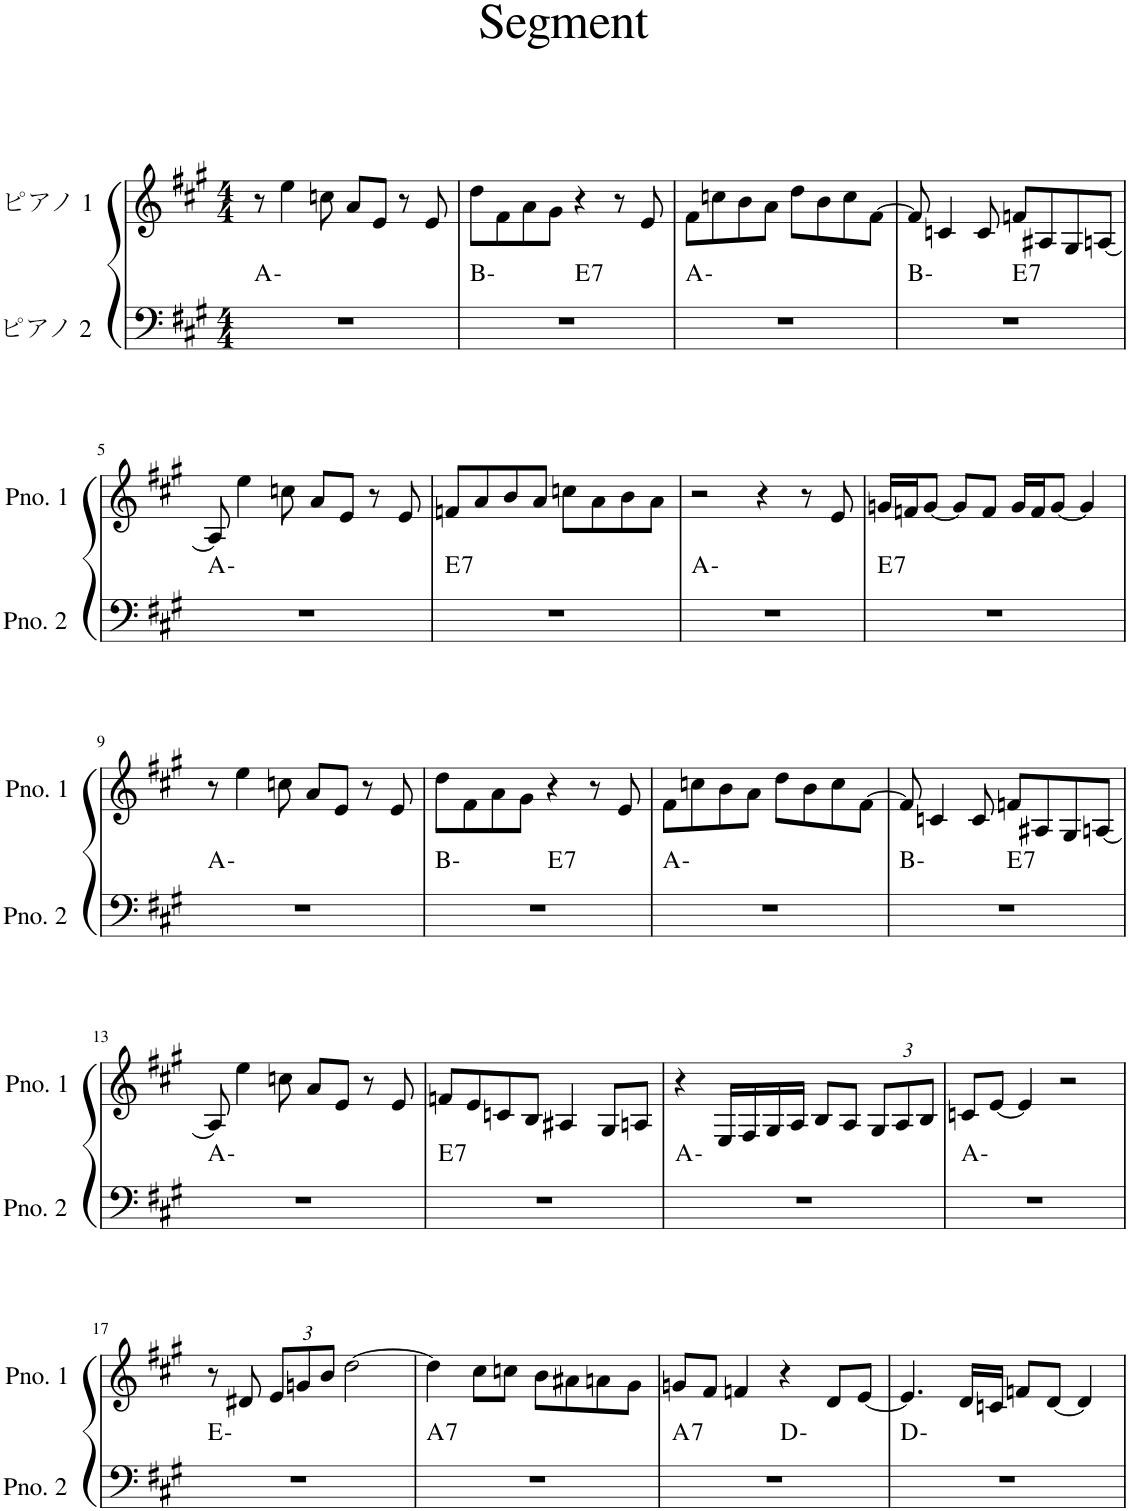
**kern	**harte	**kern
*part2	*part2	*part1
*staff2	*	*staff1
*I"ピアノ 2	*	*I"ピアノ 1
*clefF4	*	*clefG2
*k[f#c#g#]	*	*k[f#c#g#]
*M4/4	*	*M4/4
=1	=1	=1
1r	A:min	8r
.	.	4ee\
.	.	8ccn\
.	.	8a/L
.	.	8e/J
.	.	8r
.	.	8e/
=2	=2	=2
*^	*	*
1r	2ryy	B:min	8dd\L
.	.	.	8f#\
.	.	.	8a\
.	.	.	8g#\J
!	!	!LO:H:kt=7	!
.	2ryy	E:7	4r
.	.	.	8r
.	.	.	8e/
*v	*v	*	*
=3	=3	=3
1r	A:min	8f#\L
.	.	8ccn\
.	.	8b\
.	.	8a\J
.	.	8dd\L
.	.	8b\
.	.	8cc\
.	.	[8f#\J
=4	=4	=4
*^	*	*
1r	2ryy	B:min	8f#/]
.	.	.	4cn/
.	.	.	8c/
!	!	!LO:H:kt=7	!
.	2ryy	E:7	8fn/L
.	.	.	8A#X/
.	.	.	8G#/
.	.	.	[8An/J
*v	*v	*	*
!!LO:LB:g=z
=5	=5	=5
1r	A:min	8A/]
.	.	4ee\
.	.	8ccn\
.	.	8a/L
.	.	8e/J
.	.	8r
.	.	8e/
=6	=6	=6
!	!LO:H:kt=7	!
1r	E:7	8fn/L
.	.	8a/
.	.	8b/
.	.	8a/J
.	.	8ccn\L
.	.	8a\
.	.	8b\
.	.	8a\J
=7	=7	=7
1r	A:min	2r
.	.	4r
.	.	8r
.	.	8e/
=8	=8	=8
!	!LO:H:kt=7	!
1r	E:7	16gn/LL
.	.	16fn/J
.	.	[8g/J
.	.	8g/L]
.	.	8f/J
.	.	16g/LL
.	.	16f/J
.	.	[8g/J
.	.	4g/]
!!LO:LB:g=z
=9	=9	=9
1r	A:min	8r
.	.	4ee\
.	.	8ccn\
.	.	8a/L
.	.	8e/J
.	.	8r
.	.	8e/
=10	=10	=10
*^	*	*
1r	2ryy	B:min	8dd\L
.	.	.	8f#\
.	.	.	8a\
.	.	.	8g#\J
!	!	!LO:H:kt=7	!
.	2ryy	E:7	4r
.	.	.	8r
.	.	.	8e/
*v	*v	*	*
=11	=11	=11
1r	A:min	8f#\L
.	.	8ccn\
.	.	8b\
.	.	8a\J
.	.	8dd\L
.	.	8b\
.	.	8cc\
.	.	[8f#\J
=12	=12	=12
*^	*	*
1r	2ryy	B:min	8f#/]
.	.	.	4cn/
.	.	.	8c/
!	!	!LO:H:kt=7	!
.	2ryy	E:7	8fn/L
.	.	.	8A#X/
.	.	.	8G#/
.	.	.	[8An/J
*v	*v	*	*
!!LO:LB:g=z
=13	=13	=13
1r	A:min	8A/]
.	.	4ee\
.	.	8ccn\
.	.	8a/L
.	.	8e/J
.	.	8r
.	.	8e/
=14	=14	=14
!	!LO:H:kt=7	!
1r	E:7	8fn/L
.	.	8e/
.	.	8cn/
.	.	8B/J
.	.	4A#X/
.	.	8G#/L
.	.	8An/J
=15	=15	=15
1r	A:min	4r
.	.	16E/LL
.	.	16F#/
.	.	16G#/
.	.	16A/JJ
.	.	8B/L
.	.	8A/J
*	*	*Xbrackettup
.	.	12G#/L
.	.	12A/
.	.	12B/J
=16	=16	=16
1r	A:min	8cn/L
.	.	[8e/J
.	.	4e/]
.	.	2r
!!LO:LB:g=z
=17	=17	=17
1r	E:min	8r
.	.	8d#X/
.	.	12e/L
.	.	12gn/
.	.	12b/J
.	.	[2dd\
=18	=18	=18
!	!LO:H:kt=7	!
1r	A:7	4dd\]
.	.	8cc#\L
.	.	8ccn\J
.	.	8b\L
.	.	8a#X\
.	.	8an\
.	.	8g#\J
=19	=19	=19
!	!LO:H:kt=7	!
*^	*	*
1r	2ryy	A:7	8gn/L
.	.	.	8f#/J
.	.	.	4fn/
.	2ryy	D:min	4r
.	.	.	8d/L
.	.	.	[8e/J
*v	*v	*	*
=20	=20	=20
1r	D:min	4.e/]
.	.	16d/LL
.	.	16cn/JJ
.	.	8fn/L
.	.	[8d/J
.	.	4d/]
=	=	=
*-	*-	*-
